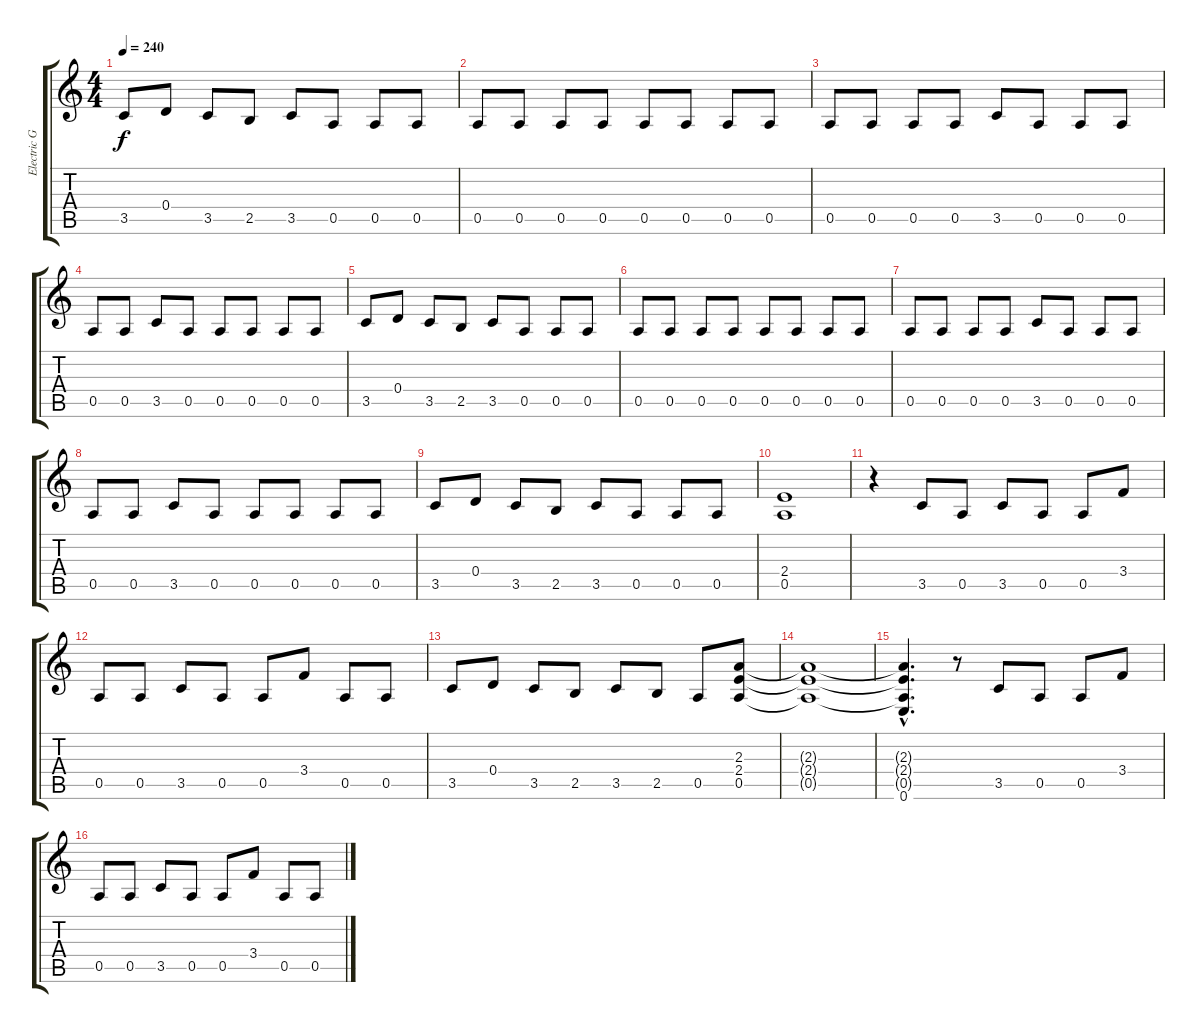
\track ("Electric Guitar 3" "Electric G") {instrument overdrivenguitar}
\staff {score tabs}
\tuning (E4 B3 G3 D3 A2 E2) {hide}
\ts (4 4)
\tempo 240
\clef g2
\ks c
3.5.8{dy f} 0.4.8 3.5.8 2.5.8 3.5.8 0.5.8 0.5.8 0.5.8 |
0.5.8 0.5.8 0.5.8 0.5.8 0.5.8 0.5.8 0.5.8 0.5.8 |
0.5.8 0.5.8 0.5.8 0.5.8 3.5.8 0.5.8 0.5.8 0.5.8 |
0.5.8 0.5.8 3.5.8 0.5.8 0.5.8 0.5.8 0.5.8 0.5.8 |
3.5.8 0.4.8 3.5.8 2.5.8 3.5.8 0.5.8 0.5.8 0.5.8 |
0.5.8 0.5.8 0.5.8 0.5.8 0.5.8 0.5.8 0.5.8 0.5.8 |
0.5.8 0.5.8 0.5.8 0.5.8 3.5.8 0.5.8 0.5.8 0.5.8 |
0.5.8 0.5.8 3.5.8 0.5.8 0.5.8 0.5.8 0.5.8 0.5.8 |
3.5.8 0.4.8 3.5.8 2.5.8 3.5.8 0.5.8 0.5.8 0.5.8 |
(2.4 0.5).1 |
r.4 3.5.8 0.5.8 3.5.8 0.5.8 0.5.8 3.4.8 |
0.5.8 0.5.8 3.5.8 0.5.8 0.5.8 3.4.8 0.5.8 0.5.8 |
3.5.8 0.4.8 3.5.8 2.5.8 3.5.8 2.5.8 0.5.8 (2.3 2.4 0.5).8 |
(2.3{t} 2.4{t} 0.5{t}).1 |
(2.3{hac t} 2.4{hac t} 0.5{hac t} 0.6{hac}).4{d} r.8 3.5.8 0.5.8 0.5.8 3.4.8 |
0.5.8 0.5.8 3.5.8 0.5.8 0.5.8 3.4.8 0.5.8 0.5.8
